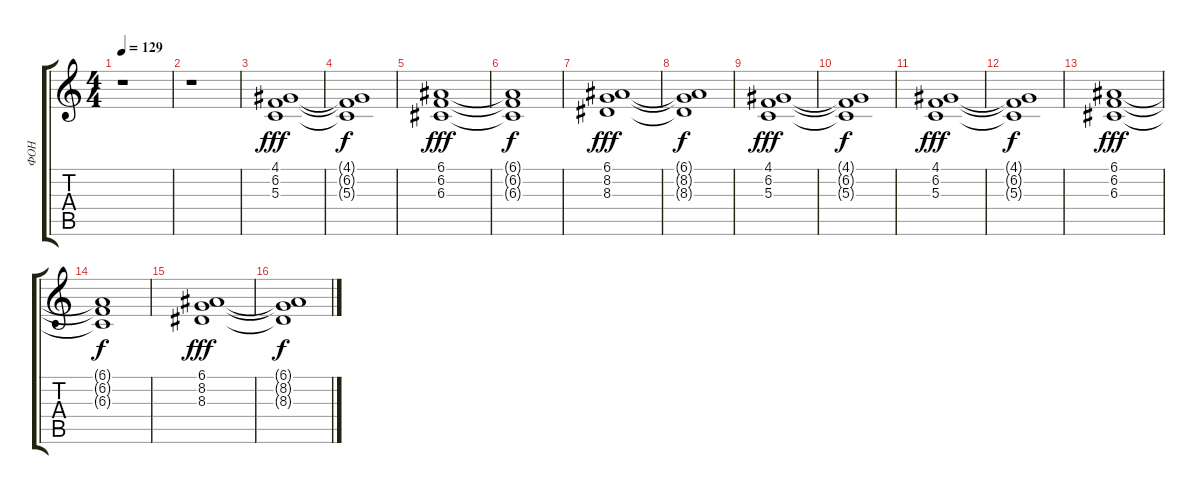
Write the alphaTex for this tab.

\track ("ФОН" "ФОН") {instrument synthstrings1}
\staff {score tabs}
\tuning (E4 B3 G3 D3 A2 E2) {hide}
\ts (4 4)
\tempo 129
\clef g2
\ks c
r.1{dy fff} |
r.1 |
(4.1 6.2 5.3).1{volume 5} |
(4.1{t} 6.2{t} 5.3{t}).1{dy f} |
(6.1 6.2 6.3).1{dy fff} |
(6.1{t} 6.2{t} 6.3{t}).1{dy f} |
(6.1 8.2 8.3).1{dy fff} |
(6.1{t} 8.2{t} 8.3{t}).1{dy f} |
(4.1 6.2 5.3).1{dy fff} |
(4.1{t} 6.2{t} 5.3{t}).1{dy f} |
(4.1 6.2 5.3).1{dy fff} |
(4.1{t} 6.2{t} 5.3{t}).1{dy f} |
(6.1 6.2 6.3).1{dy fff} |
(6.1{t} 6.2{t} 6.3{t}).1{dy f} |
(6.1 8.2 8.3).1{dy fff} |
(6.1{t} 8.2{t} 8.3{t}).1{dy f}
